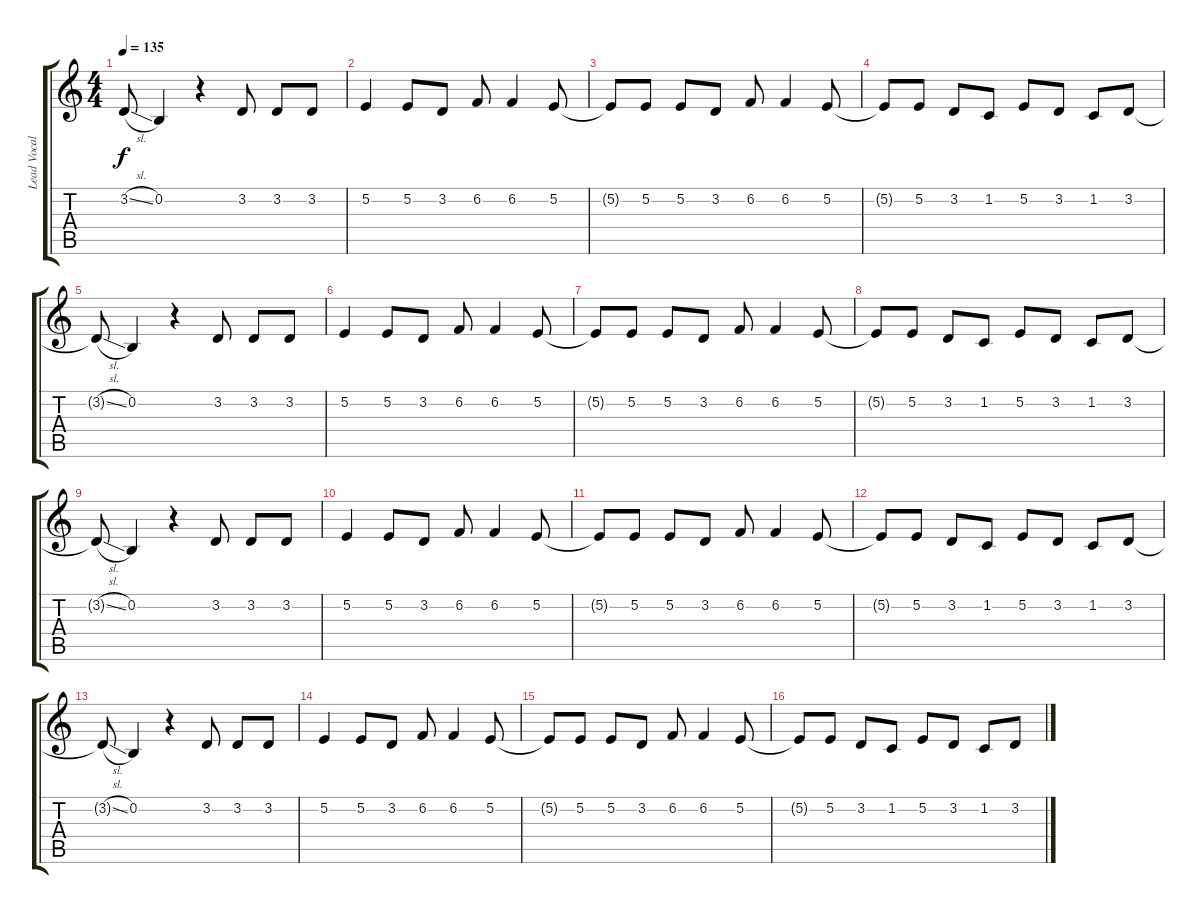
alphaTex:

\track ("Lead Vocals" "Lead Vocal") {instrument bassoon}
\staff {score tabs}
\tuning (E4 B3 G3 D3 A2 E2) {hide}
\ts (4 4)
\tempo 135
\clef g2
\ks c
3.2{sl t}.8{dy f} 0.2.4 r.4 3.2.8 3.2.8 3.2.8 |
5.2.4 5.2.8 3.2.8 6.2.8 6.2.4 5.2.8 |
5.2{t}.8 5.2.8 5.2.8 3.2.8 6.2.8 6.2.4 5.2.8 |
5.2{t}.8 5.2.8 3.2.8 1.2.8 5.2.8 3.2.8 1.2.8 3.2.8 |
3.2{sl t}.8 0.2.4 r.4 3.2.8 3.2.8 3.2.8 |
5.2.4 5.2.8 3.2.8 6.2.8 6.2.4 5.2.8 |
5.2{t}.8 5.2.8 5.2.8 3.2.8 6.2.8 6.2.4 5.2.8 |
5.2{t}.8 5.2.8 3.2.8 1.2.8 5.2.8 3.2.8 1.2.8 3.2.8 |
3.2{sl t}.8 0.2.4 r.4 3.2.8 3.2.8 3.2.8 |
5.2.4 5.2.8 3.2.8 6.2.8 6.2.4 5.2.8 |
5.2{t}.8 5.2.8 5.2.8 3.2.8 6.2.8 6.2.4 5.2.8 |
5.2{t}.8 5.2.8 3.2.8 1.2.8 5.2.8 3.2.8 1.2.8 3.2.8 |
3.2{sl t}.8 0.2.4 r.4 3.2.8 3.2.8 3.2.8 |
5.2.4 5.2.8 3.2.8 6.2.8 6.2.4 5.2.8 |
5.2{t}.8 5.2.8 5.2.8 3.2.8 6.2.8 6.2.4 5.2.8 |
5.2{t}.8 5.2.8 3.2.8 1.2.8 5.2.8 3.2.8 1.2.8 3.2.8
